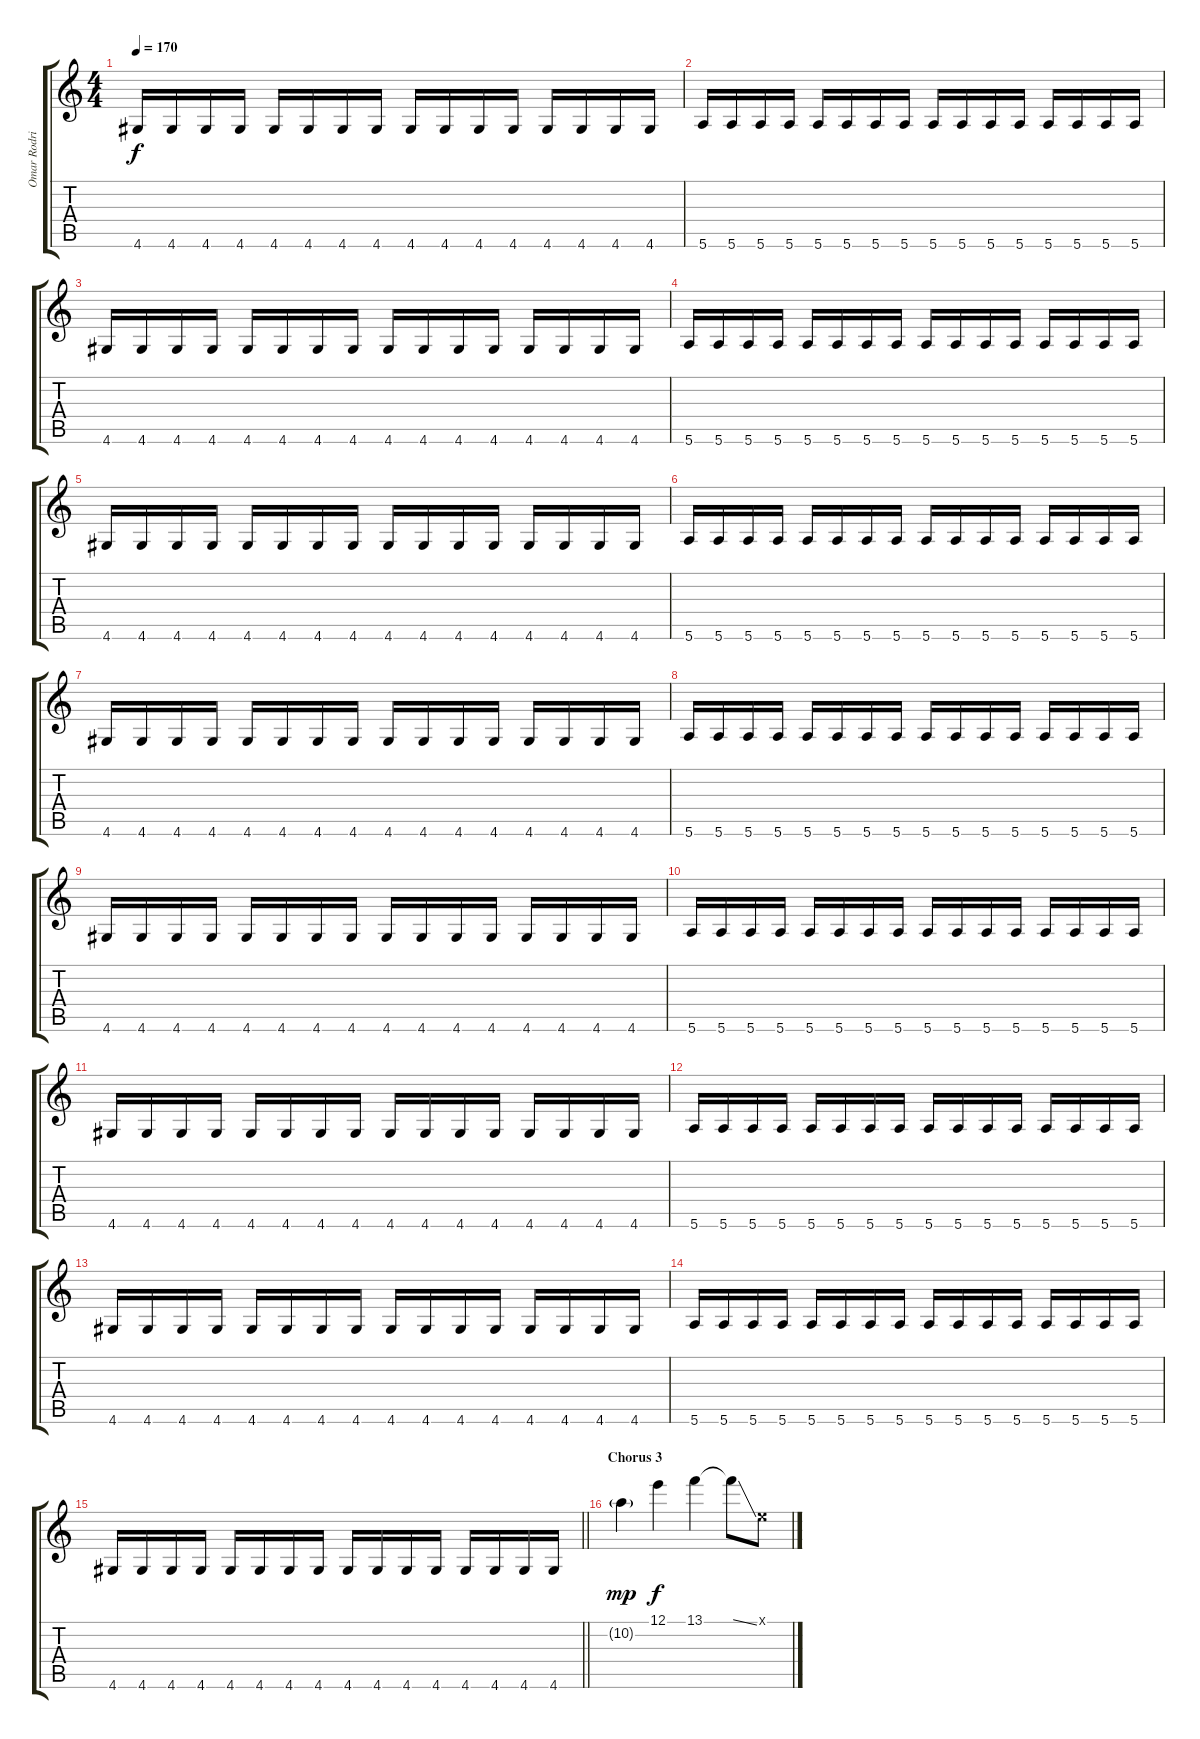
\track ("Omar Rodriguez-Lopez [Guitar 1]" "Omar Rodri") {instrument distortionguitar}
\staff {score tabs}
\tuning (E4 B3 G3 D3 A2 E2) {hide}
\ts (4 4)
\tempo 170
\clef g2
\ks c
4.6.16{dy f} 4.6.16 4.6.16 4.6.16 4.6.16 4.6.16 4.6.16 4.6.16 4.6.16 4.6.16 4.6.16 4.6.16 4.6.16 4.6.16 4.6.16 4.6.16 |
5.6.16 5.6.16 5.6.16 5.6.16 5.6.16 5.6.16 5.6.16 5.6.16 5.6.16 5.6.16 5.6.16 5.6.16 5.6.16 5.6.16 5.6.16 5.6.16 |
4.6.16 4.6.16 4.6.16 4.6.16 4.6.16 4.6.16 4.6.16 4.6.16 4.6.16 4.6.16 4.6.16 4.6.16 4.6.16 4.6.16 4.6.16 4.6.16 |
5.6.16 5.6.16 5.6.16 5.6.16 5.6.16 5.6.16 5.6.16 5.6.16 5.6.16 5.6.16 5.6.16 5.6.16 5.6.16 5.6.16 5.6.16 5.6.16 |
4.6.16 4.6.16 4.6.16 4.6.16 4.6.16 4.6.16 4.6.16 4.6.16 4.6.16 4.6.16 4.6.16 4.6.16 4.6.16 4.6.16 4.6.16 4.6.16 |
5.6.16 5.6.16 5.6.16 5.6.16 5.6.16 5.6.16 5.6.16 5.6.16 5.6.16 5.6.16 5.6.16 5.6.16 5.6.16 5.6.16 5.6.16 5.6.16 |
4.6.16 4.6.16 4.6.16 4.6.16 4.6.16 4.6.16 4.6.16 4.6.16 4.6.16 4.6.16 4.6.16 4.6.16 4.6.16 4.6.16 4.6.16 4.6.16 |
5.6.16 5.6.16 5.6.16 5.6.16 5.6.16 5.6.16 5.6.16 5.6.16 5.6.16 5.6.16 5.6.16 5.6.16 5.6.16 5.6.16 5.6.16 5.6.16 |
4.6.16 4.6.16 4.6.16 4.6.16 4.6.16 4.6.16 4.6.16 4.6.16 4.6.16 4.6.16 4.6.16 4.6.16 4.6.16 4.6.16 4.6.16 4.6.16 |
5.6.16 5.6.16 5.6.16 5.6.16 5.6.16 5.6.16 5.6.16 5.6.16 5.6.16 5.6.16 5.6.16 5.6.16 5.6.16 5.6.16 5.6.16 5.6.16 |
4.6.16 4.6.16 4.6.16 4.6.16 4.6.16 4.6.16 4.6.16 4.6.16 4.6.16 4.6.16 4.6.16 4.6.16 4.6.16 4.6.16 4.6.16 4.6.16 |
5.6.16 5.6.16 5.6.16 5.6.16 5.6.16 5.6.16 5.6.16 5.6.16 5.6.16 5.6.16 5.6.16 5.6.16 5.6.16 5.6.16 5.6.16 5.6.16 |
4.6.16 4.6.16 4.6.16 4.6.16 4.6.16 4.6.16 4.6.16 4.6.16 4.6.16 4.6.16 4.6.16 4.6.16 4.6.16 4.6.16 4.6.16 4.6.16 |
5.6.16 5.6.16 5.6.16 5.6.16 5.6.16 5.6.16 5.6.16 5.6.16 5.6.16 5.6.16 5.6.16 5.6.16 5.6.16 5.6.16 5.6.16 5.6.16 |
\barLineRight lightlight
4.6.16 4.6.16 4.6.16 4.6.16 4.6.16 4.6.16 4.6.16 4.6.16 4.6.16 4.6.16 4.6.16 4.6.16 4.6.16 4.6.16 4.6.16 4.6.16 |
\section ("" "Chorus 3")
10.2{g}.4{dy mp} 12.1.4{dy f} 13.1.4 13.1{ss t}.8 0.1{x}.8
